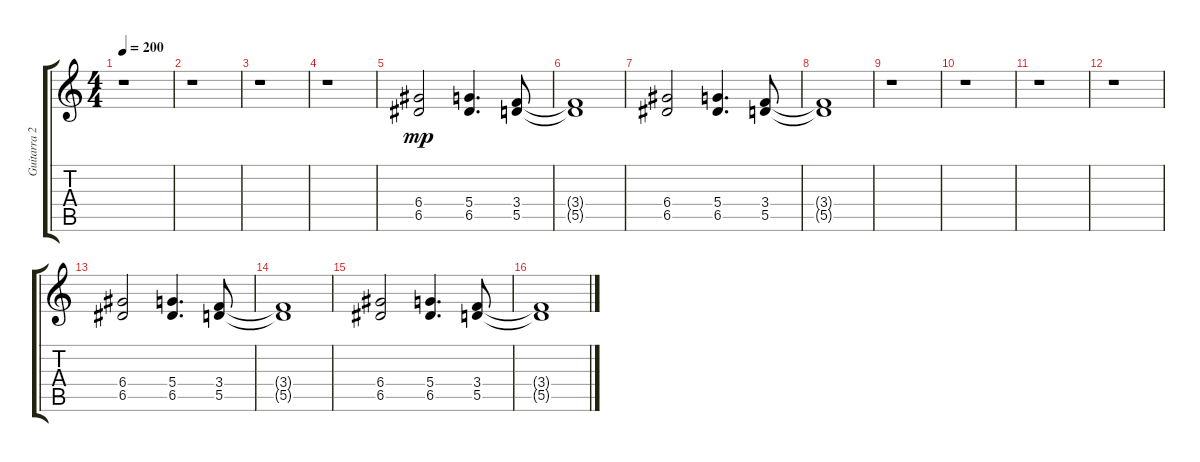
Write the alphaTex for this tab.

\track ("Guitarra 2" "Guitarra 2") {instrument overdrivenguitar}
\staff {score tabs}
\tuning (E4 B3 G3 D3 A2 E2) {hide}
\ts (4 4)
\tempo 200
\clef g2
\ks c
r.1{dy mp} |
r.1 |
r.1 |
r.1 |
(6.4 6.5).2 (5.4 6.5).4{d} (3.4 5.5).8 |
(3.4{t} 5.5{t}).1 |
(6.4 6.5).2 (5.4 6.5).4{d} (3.4 5.5).8 |
(3.4{t} 5.5{t}).1 |
r.1 |
r.1 |
r.1 |
r.1 |
(6.4 6.5).2 (5.4 6.5).4{d} (3.4 5.5).8 |
(3.4{t} 5.5{t}).1 |
(6.4 6.5).2 (5.4 6.5).4{d} (3.4 5.5).8 |
(3.4{t} 5.5{t}).1
